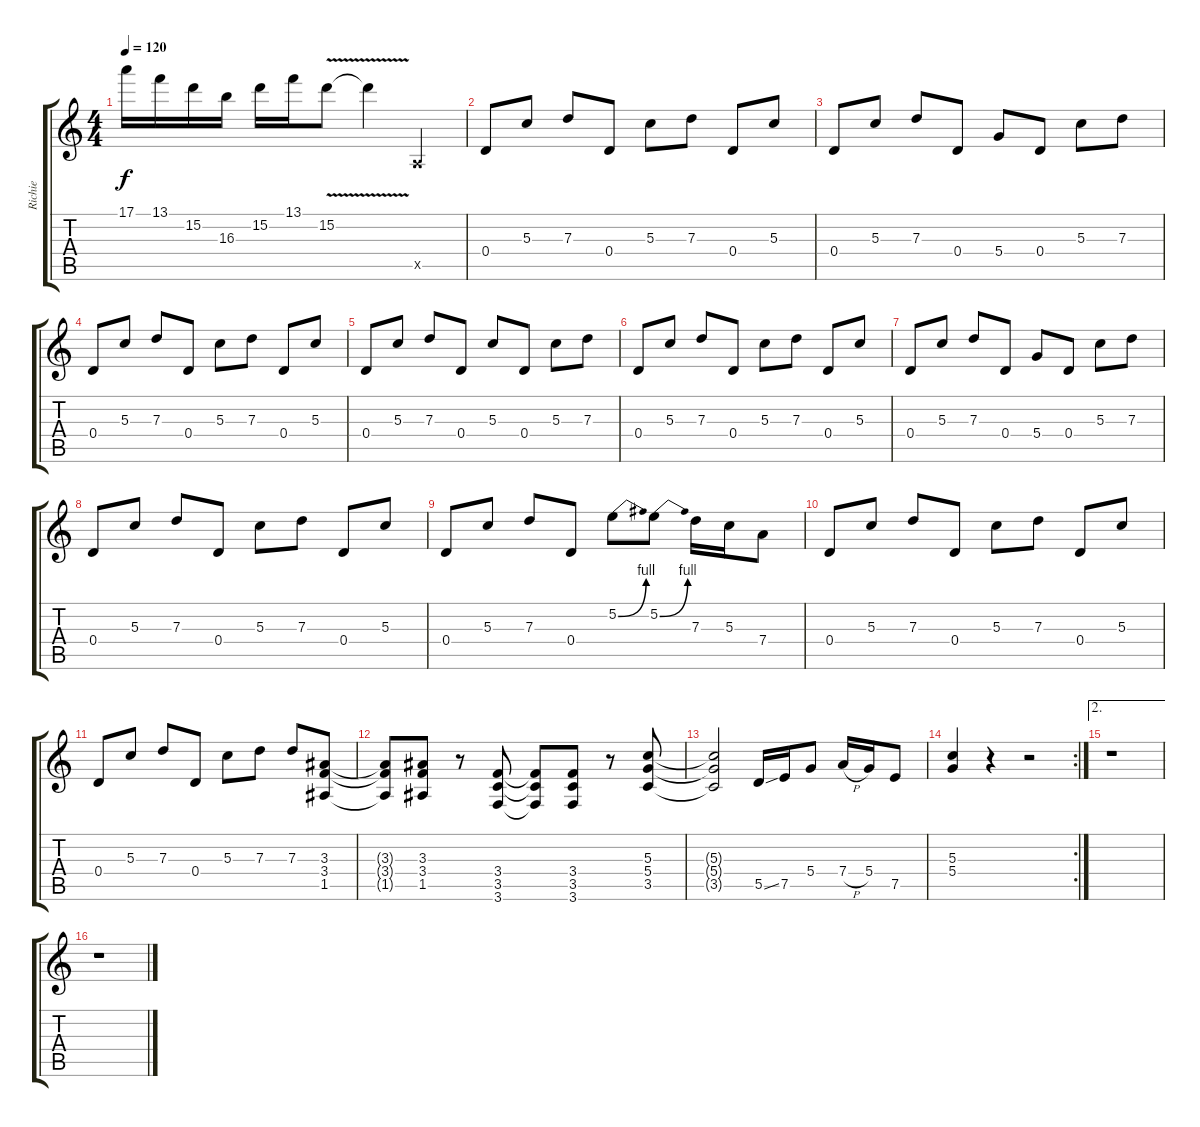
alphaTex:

\track ("Richie" "Richie") {instrument distortionguitar}
\staff {score tabs}
\tuning (E4 B3 G3 D3 A2 D2) {hide}
\ts (4 4)
\tempo 120
\clef g2
\ks c
17.1{t}.16{dy f} 13.1.16 15.2.16 16.3.16 15.2.16 13.1.16 15.2{v}.8 15.2{t}.4 0.5{x}.4 |
0.4.8 5.3.8 7.3.8 0.4.8 5.3.8 7.3.8 0.4.8 5.3.8 |
0.4.8 5.3.8 7.3.8 0.4.8 5.4.8 0.4.8 5.3.8 7.3.8 |
0.4.8 5.3.8 7.3.8 0.4.8 5.3.8 7.3.8 0.4.8 5.3.8 |
0.4.8 5.3.8 7.3.8 0.4.8 5.3.8 0.4.8 5.3.8 7.3.8 |
0.4.8 5.3.8 7.3.8 0.4.8 5.3.8 7.3.8 0.4.8 5.3.8 |
0.4.8 5.3.8 7.3.8 0.4.8 5.4.8 0.4.8 5.3.8 7.3.8 |
0.4.8 5.3.8 7.3.8 0.4.8 5.3.8 7.3.8 0.4.8 5.3.8 |
0.4.8 5.3.8 7.3.8 0.4.8 5.2{be (bend 0 0 60 4)}.8 5.2{be (bend 0 0 60 4)}.8 7.3.16 5.3.16 7.4.8 |
0.4.8 5.3.8 7.3.8 0.4.8 5.3.8 7.3.8 0.4.8 5.3.8 |
0.4.8 5.3.8 7.3.8 0.4.8 5.3.8 7.3.8 7.3.8 (3.3 3.4 1.5).8 |
(3.3{t} 3.4{t} 1.5{t}).8 (3.3 3.4 1.5).8 r.8 (3.4 3.5 3.6).8 (3.4{t} 3.5{t} 3.6{t}).8 (3.4 3.5 3.6).8 r.8 (5.3 5.4 3.5).8 |
(5.3{t} 5.4{t} 3.5{t}).2 5.5{ss}.16 7.5.16 5.4.8 7.4{h}.16 5.4.16 7.5.8 |
\rc 2
(5.3 5.4).4 r.4 r.2 |
\ae 2
r.1 |
r.1
